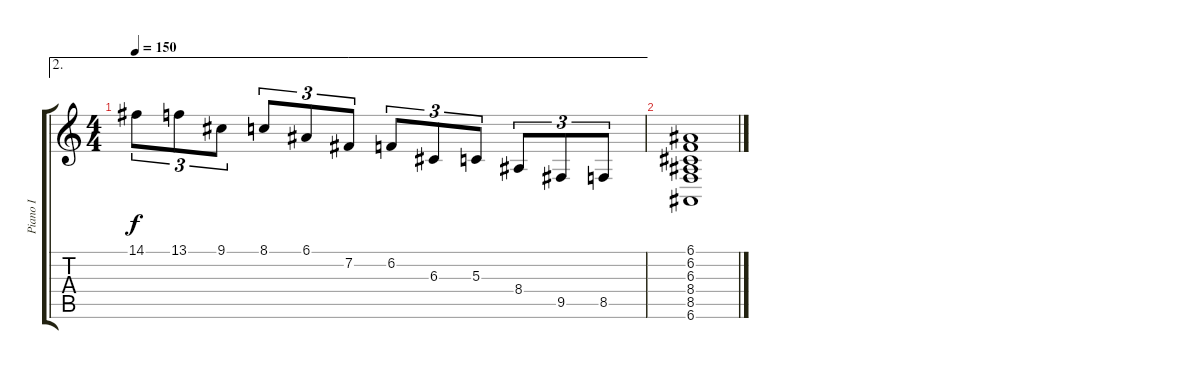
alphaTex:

\track ("Piano I" "Piano I") {instrument acousticgrandpiano}
\staff {score tabs}
\tuning (E4 B3 G3 D3 A2 E2) {hide}
\ae 2
\ts (4 4)
\tempo 150
\clef g2
\ks c
14.1.8{tu (3 2) dy f} 13.1.8{tu (3 2)} 9.1.8{tu (3 2)} 8.1.8{tu (3 2)} 6.1.8{tu (3 2)} 7.2.8{tu (3 2)} 6.2.8{tu (3 2)} 6.3.8{tu (3 2)} 5.3.8{tu (3 2)} 8.4.8{tu (3 2)} 9.5.8{tu (3 2)} 8.5.8{tu (3 2)} |
(6.1 6.2 6.3 8.4 8.5 6.6).1
